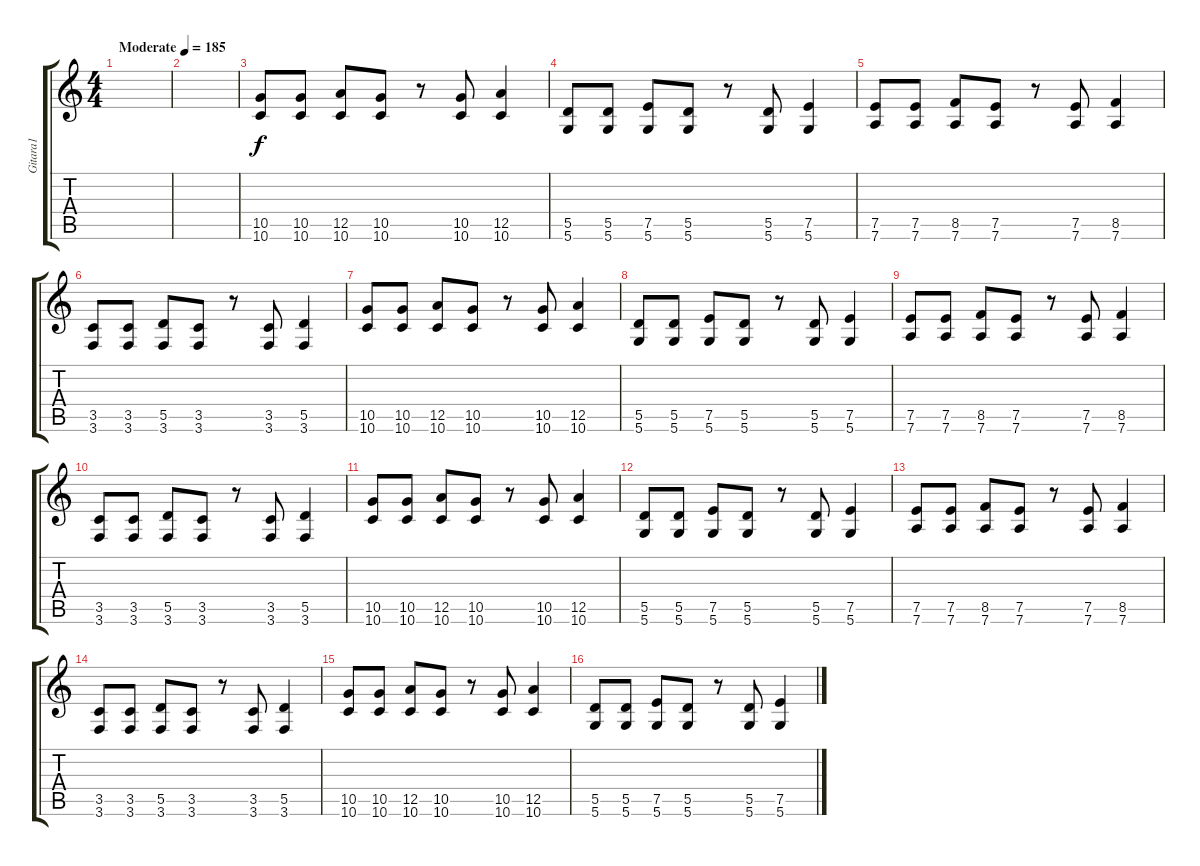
\track ("Gitara1" "Gitara1") {instrument distortionguitar}
\staff {score tabs}
\tuning (E4 B3 G3 D3 A2 D2) {hide}
\ts (4 4)
\tempo (185 "Moderate")
\clef g2
\ks c
|
|
(10.5 10.6).8 (10.5 10.6).8 (12.5 10.6).8 (10.5 10.6).8 r.8 (10.5 10.6).8 (12.5 10.6).4 |
(5.5 5.6).8 (5.5 5.6).8 (7.5 5.6).8 (5.5 5.6).8 r.8 (5.5 5.6).8 (7.5 5.6).4 |
(7.5 7.6).8 (7.5 7.6).8 (8.5 7.6).8 (7.5 7.6).8 r.8 (7.5 7.6).8 (8.5 7.6).4 |
(3.5 3.6).8 (3.5 3.6).8 (5.5 3.6).8 (3.5 3.6).8 r.8 (3.5 3.6).8 (5.5 3.6).4 |
(10.5 10.6).8 (10.5 10.6).8 (12.5 10.6).8 (10.5 10.6).8 r.8 (10.5 10.6).8 (12.5 10.6).4 |
(5.5 5.6).8 (5.5 5.6).8 (7.5 5.6).8 (5.5 5.6).8 r.8 (5.5 5.6).8 (7.5 5.6).4 |
(7.5 7.6).8 (7.5 7.6).8 (8.5 7.6).8 (7.5 7.6).8 r.8 (7.5 7.6).8 (8.5 7.6).4 |
(3.5 3.6).8 (3.5 3.6).8 (5.5 3.6).8 (3.5 3.6).8 r.8 (3.5 3.6).8 (5.5 3.6).4 |
(10.5 10.6).8 (10.5 10.6).8 (12.5 10.6).8 (10.5 10.6).8 r.8 (10.5 10.6).8 (12.5 10.6).4 |
(5.5 5.6).8 (5.5 5.6).8 (7.5 5.6).8 (5.5 5.6).8 r.8 (5.5 5.6).8 (7.5 5.6).4 |
(7.5 7.6).8 (7.5 7.6).8 (8.5 7.6).8 (7.5 7.6).8 r.8 (7.5 7.6).8 (8.5 7.6).4 |
(3.5 3.6).8 (3.5 3.6).8 (5.5 3.6).8 (3.5 3.6).8 r.8 (3.5 3.6).8 (5.5 3.6).4 |
(10.5 10.6).8 (10.5 10.6).8 (12.5 10.6).8 (10.5 10.6).8 r.8 (10.5 10.6).8 (12.5 10.6).4 |
(5.5 5.6).8 (5.5 5.6).8 (7.5 5.6).8 (5.5 5.6).8 r.8 (5.5 5.6).8 (7.5 5.6).4
